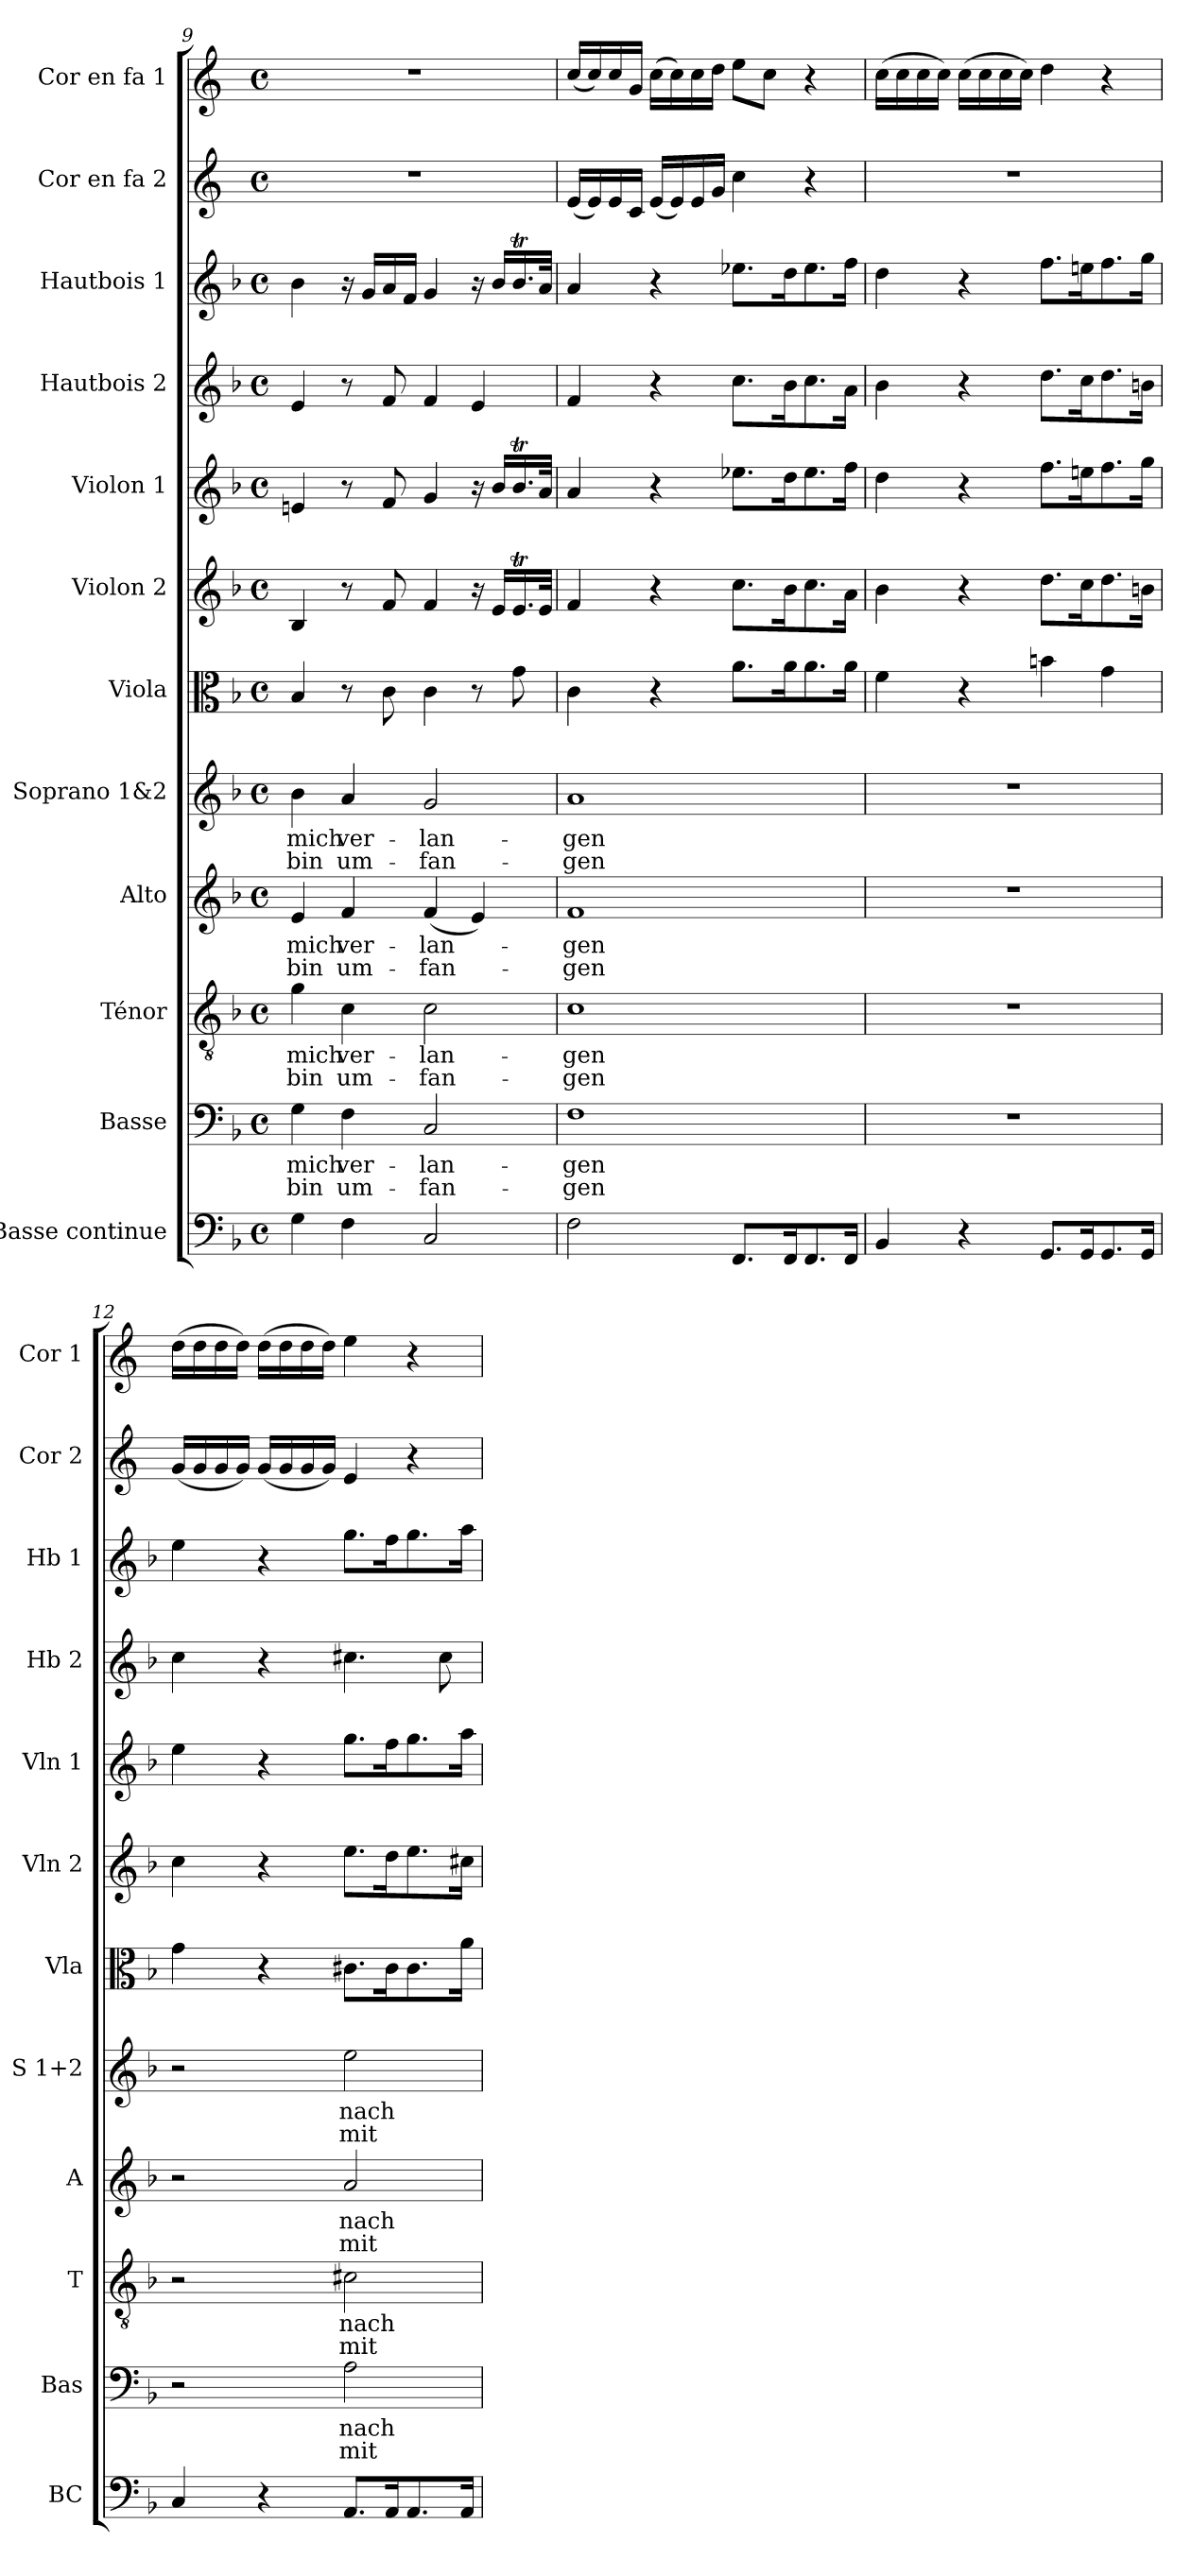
**kern	**kern	**text	**text	**kern	**text	**text	**kern	**text	**text	**kern	**text	**text	**kern	**kern	**kern	**kern	**kern	**kern	**kern
*part12	*part11	*part11	*part11	*part10	*part10	*part10	*part9	*part9	*part9	*part8	*part8	*part8	*part7	*part6	*part5	*part4	*part3	*part2	*part1
*staff12	*staff11	*staff11	*staff11	*staff10	*staff10	*staff10	*staff9	*staff9	*staff9	*staff8	*staff8	*staff8	*staff7	*staff6	*staff5	*staff4	*staff3	*staff2	*staff1
*I"Basse continue	*I"Basse	*	*	*I"Ténor	*	*	*I"Alto	*	*	*I"Soprano 1&amp;2	*	*	*I"Viola	*I"Violon 2	*I"Violon 1	*I"Hautbois 2	*I"Hautbois 1	*I"Cor en fa 2	*I"Cor en fa 1
*I'BC	*I'Bas	*	*	*I'T	*	*	*I'A	*	*	*I'S 1+2	*	*	*I'Vla	*I'Vln 2	*I'Vln 1	*I'Hb 2	*I'Hb 1	*I'Cor 2	*I'Cor 1
*clefF4	*clefF4	*	*	*clefGv2	*	*	*clefG2	*	*	*clefG2	*	*	*clefC3	*clefG2	*clefG2	*clefG2	*clefG2	*clefG2	*clefG2
*ITrd7c12	*	*	*	*	*	*	*	*	*	*	*	*	*	*	*	*	*	*ITrd4c7	*ITrd4c7
*k[b-]	*k[b-]	*	*	*k[b-]	*	*	*k[b-]	*	*	*k[b-]	*	*	*k[b-]	*k[b-]	*k[b-]	*k[b-]	*k[b-]	*k[b-]	*k[b-]
*M4/4	*M4/4	*	*	*M4/4	*	*	*M4/4	*	*	*M4/4	*	*	*M4/4	*M4/4	*M4/4	*M4/4	*M4/4	*M4/4	*M4/4
*met(c)	*met(c)	*	*	*met(c)	*	*	*met(c)	*	*	*met(c)	*	*	*met(c)	*met(c)	*met(c)	*met(c)	*met(c)	*met(c)	*met(c)
=9	=9	=9	=9	=9	=9	=9	=9	=9	=9	=9	=9	=9	=9	=9	=9	=9	=9	=9	=9
!	!	!LO:LY:b	!LO:LY:b	!	!LO:LY:b	!LO:LY:b	!	!LO:LY:b	!LO:LY:b	!	!LO:LY:b	!LO:LY:b	!	!	!	!	!	!	!
4GG\	4G\	mich	bin	4g\	mich	bin	4e/	mich	bin	4b-\	mich	bin	4B-/	4B-/	4eni/	4e/	4b-\	1r	1r
!	!	!LO:LY:b	!LO:LY:b	!	!LO:LY:b	!LO:LY:b	!	!LO:LY:b	!LO:LY:b	!	!LO:LY:b	!LO:LY:b	!	!	!	!	!	!	!
4FF\	4F\	ver-	um-	4c\	ver-	um-	4f/	ver-	um-	4a/	ver-	um-	8r	8r	8r	8r	16r	.	.
.	.	.	.	.	.	.	.	.	.	.	.	.	.	.	.	.	16g/LL	.	.
.	.	.	.	.	.	.	.	.	.	.	.	.	8c\	8f/	8f/	8f/	16a/	.	.
.	.	.	.	.	.	.	.	.	.	.	.	.	.	.	.	.	16f/JJ	.	.
!	!	!LO:LY:b	!LO:LY:b	!	!LO:LY:b	!LO:LY:b	!	!LO:LY:b	!LO:LY:b	!	!LO:LY:b	!LO:LY:b	!	!	!	!	!	!	!
2CC/	2C/	-lan-	-fan-	2c\	-lan-	-fan-	(<4f/	-lan-	-fan-	2g/	-lan-	-fan-	4c\	4f/	4g/	4f/	4g/	.	.
.	.	.	.	.	.	.	4e/)	.	.	.	.	.	8r	16r	16r	4e/	16r	.	.
.	.	.	.	.	.	.	.	.	.	.	.	.	.	16e/LL	16b-/LL	.	16b-/LL	.	.
.	.	.	.	.	.	.	.	.	.	.	.	.	8g\	16.et/	16.b-T/	.	16.b-T/	.	.
.	.	.	.	.	.	.	.	.	.	.	.	.	.	32e/JJk	32a/JJk	.	32a/JJk	.	.
=10	=10	=10	=10	=10	=10	=10	=10	=10	=10	=10	=10	=10	=10	=10	=10	=10	=10	=10	=10
!	!	!LO:LY:b	!LO:LY:b	!	!LO:LY:b	!LO:LY:b	!	!LO:LY:b	!LO:LY:b	!	!LO:LY:b	!LO:LY:b	!	!	!	!	!	!	!
2FF\	1F	-gen	-gen	1c	-gen	-gen	1f	-gen	-gen	1a	-gen	-gen	4c\	4f/	4a/	4f/	4a/	(<16A/LL	(<16f/LL
.	.	.	.	.	.	.	.	.	.	.	.	.	.	.	.	.	.	16A/)	16f/)
.	.	.	.	.	.	.	.	.	.	.	.	.	.	.	.	.	.	16A/	16f/
.	.	.	.	.	.	.	.	.	.	.	.	.	.	.	.	.	.	16F/JJ	16c/JJ
.	.	.	.	.	.	.	.	.	.	.	.	.	4r	4r	4r	4r	4r	(<16A/LL	(>16f\LL
.	.	.	.	.	.	.	.	.	.	.	.	.	.	.	.	.	.	16A/)	16f\)
.	.	.	.	.	.	.	.	.	.	.	.	.	.	.	.	.	.	16A/	16f\
.	.	.	.	.	.	.	.	.	.	.	.	.	.	.	.	.	.	16c/JJ	16g\JJ
8.FFF/L	.	.	.	.	.	.	.	.	.	.	.	.	8.a\L	8.cc\L	8.ee-X\L	8.cc\L	8.ee-X\L	4f\	8a\L
.	.	.	.	.	.	.	.	.	.	.	.	.	.	.	.	.	.	.	8f\J
16FFF/K	.	.	.	.	.	.	.	.	.	.	.	.	16a\K	16b-\K	16dd\K	16b-\K	16dd\K	.	.
8.FFF/	.	.	.	.	.	.	.	.	.	.	.	.	8.a\	8.cc\	8.ee-\	8.cc\	8.ee-\	4r	4r
16FFF/Jk	.	.	.	.	.	.	.	.	.	.	.	.	16a\Jk	16a\Jk	16ff\Jk	16a\Jk	16ff\Jk	.	.
=11	=11	=11	=11	=11	=11	=11	=11	=11	=11	=11	=11	=11	=11	=11	=11	=11	=11	=11	=11
4BBB-/	1r	.	.	1r	.	.	1r	.	.	1r	.	.	4f\	4b-\	4dd\	4b-\	4dd\	1r	(>16f\LL
.	.	.	.	.	.	.	.	.	.	.	.	.	.	.	.	.	.	.	16f\
.	.	.	.	.	.	.	.	.	.	.	.	.	.	.	.	.	.	.	16f\
.	.	.	.	.	.	.	.	.	.	.	.	.	.	.	.	.	.	.	16f\JJ)
4r	.	.	.	.	.	.	.	.	.	.	.	.	4r	4r	4r	4r	4r	.	(>16f\LL
.	.	.	.	.	.	.	.	.	.	.	.	.	.	.	.	.	.	.	16f\
.	.	.	.	.	.	.	.	.	.	.	.	.	.	.	.	.	.	.	16f\
.	.	.	.	.	.	.	.	.	.	.	.	.	.	.	.	.	.	.	16f\JJ)
8.GGG/L	.	.	.	.	.	.	.	.	.	.	.	.	4bn\	8.dd\L	8.ff\L	8.dd\L	8.ff\L	.	4g\
16GGG/K	.	.	.	.	.	.	.	.	.	.	.	.	.	16cc\K	16eeni\K	16cc\K	16eeni\K	.	.
8.GGG/	.	.	.	.	.	.	.	.	.	.	.	.	4g\	8.dd\	8.ff\	8.dd\	8.ff\	.	4r
16GGG/Jk	.	.	.	.	.	.	.	.	.	.	.	.	.	16bn\Jk	16gg\Jk	16bn\Jk	16gg\Jk	.	.
=12	=12	=12	=12	=12	=12	=12	=12	=12	=12	=12	=12	=12	=12	=12	=12	=12	=12	=12	=12
4CC/	2r	.	.	2r	.	.	2r	.	.	2r	.	.	4g\	4cc\	4ee\	4cc\	4ee\	(<16c/LL	(>16g\LL
.	.	.	.	.	.	.	.	.	.	.	.	.	.	.	.	.	.	16c/	16g\
.	.	.	.	.	.	.	.	.	.	.	.	.	.	.	.	.	.	16c/	16g\
.	.	.	.	.	.	.	.	.	.	.	.	.	.	.	.	.	.	16c/JJ)	16g\JJ)
4r	.	.	.	.	.	.	.	.	.	.	.	.	4r	4r	4r	4r	4r	(<16c/LL	(>16g\LL
.	.	.	.	.	.	.	.	.	.	.	.	.	.	.	.	.	.	16c/	16g\
.	.	.	.	.	.	.	.	.	.	.	.	.	.	.	.	.	.	16c/	16g\
.	.	.	.	.	.	.	.	.	.	.	.	.	.	.	.	.	.	16c/JJ)	16g\JJ)
!	!	!LO:LY:b	!LO:LY:b	!	!LO:LY:b	!LO:LY:b	!	!LO:LY:b	!LO:LY:b	!	!LO:LY:b	!LO:LY:b	!	!	!	!	!	!	!
8.AAA/L	2A\	nach	mit	2c#X\	nach	mit	2a/	nach	mit	2ee\	nach	mit	8.c#X\L	8.ee\L	8.gg\L	4.cc#X\	8.gg\L	4A/	4a\
16AAA/K	.	.	.	.	.	.	.	.	.	.	.	.	16c#\K	16dd\K	16ff\K	.	16ff\K	.	.
8.AAA/	.	.	.	.	.	.	.	.	.	.	.	.	8.c#!\	8.ee\	8.gg\	.	8.gg\	4r	4r
.	.	.	.	.	.	.	.	.	.	.	.	.	.	.	.	8cc#\	.	.	.
16AAA/Jk	.	.	.	.	.	.	.	.	.	.	.	.	16a!\Jk	16cc#X\Jk	16aa\Jk	.	16aa\Jk	.	.
=	=	=	=	=	=	=	=	=	=	=	=	=	=	=	=	=	=	=	=
*-	*-	*-	*-	*-	*-	*-	*-	*-	*-	*-	*-	*-	*-	*-	*-	*-	*-	*-	*-
